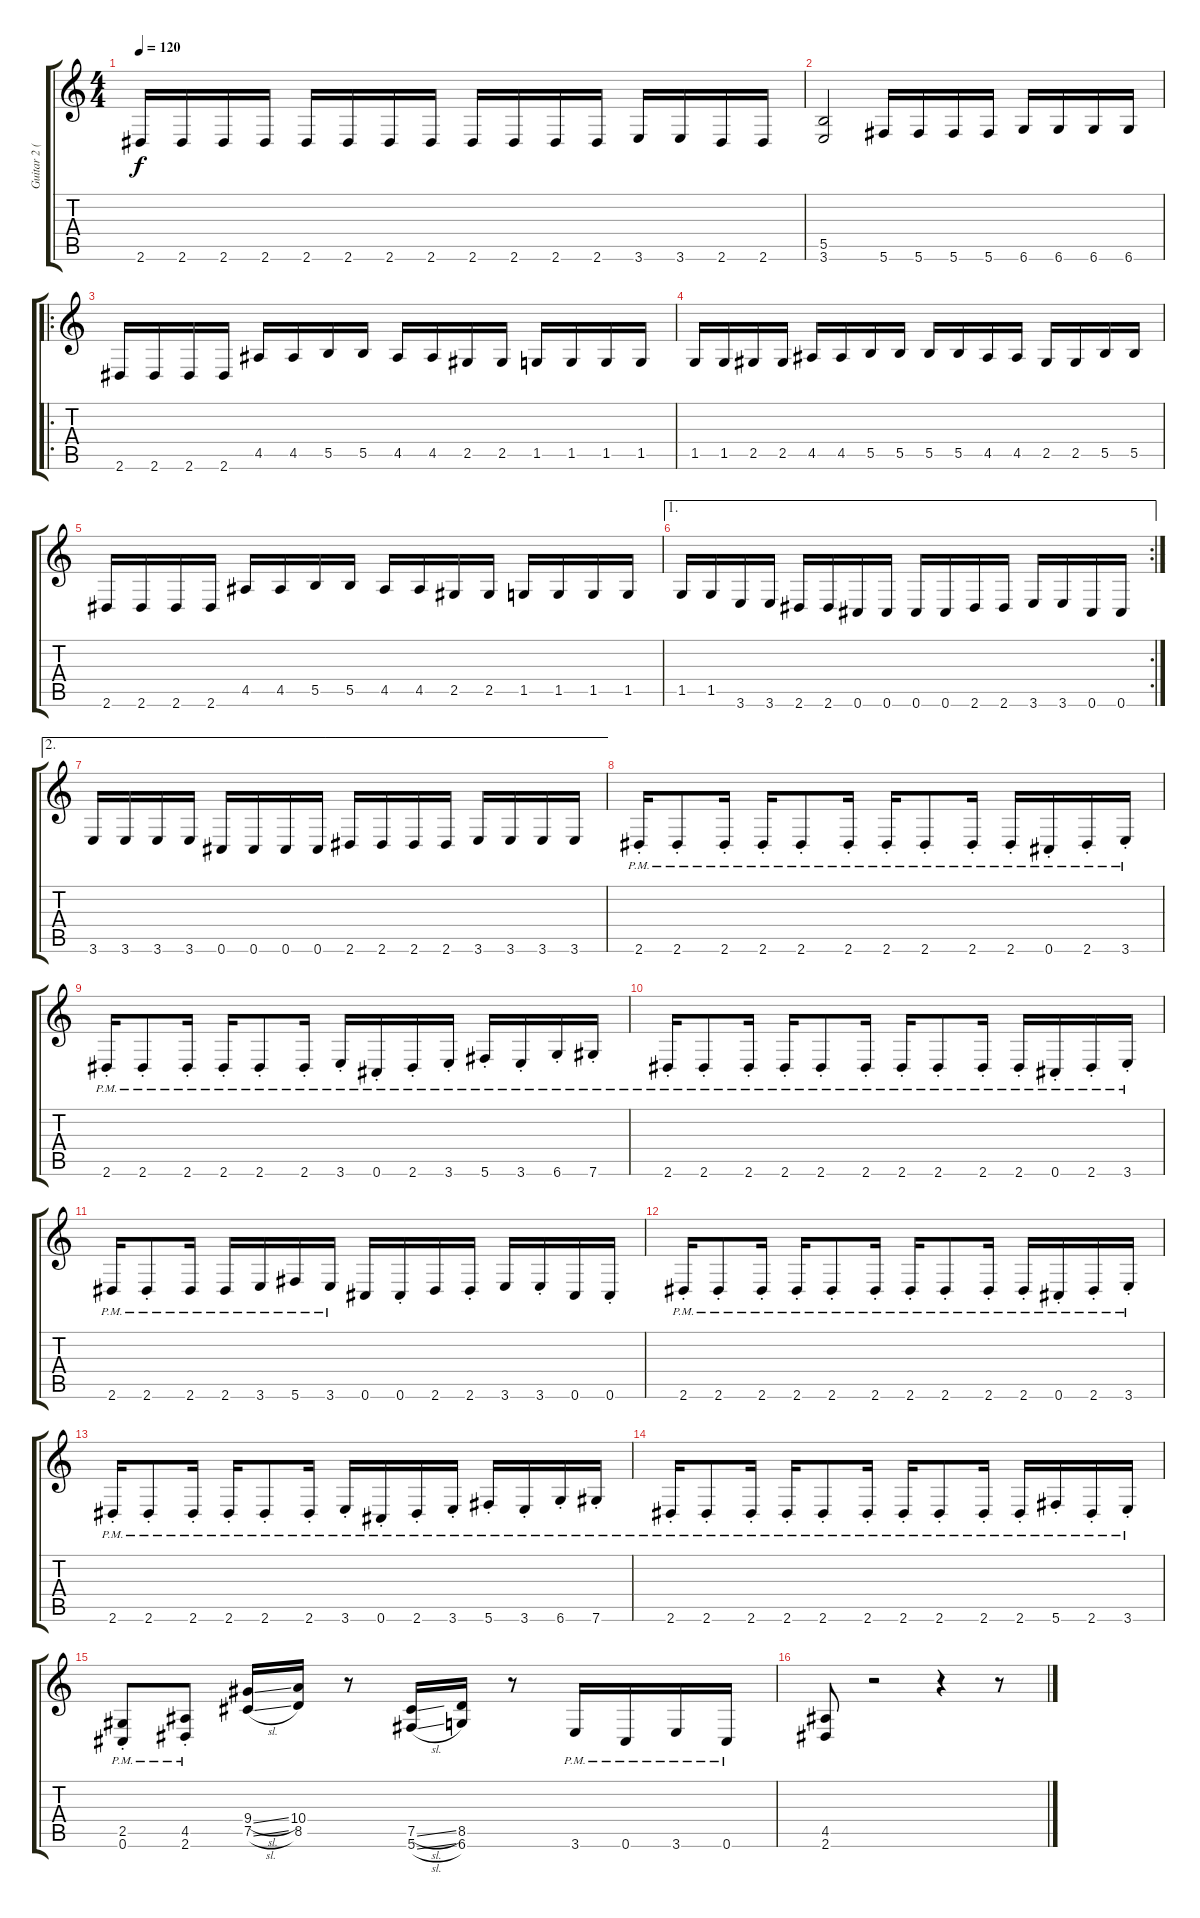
\track ("Guitar 2 (Left)" "Guitar 2 (") {instrument distortionguitar}
\staff {score tabs}
\tuning (Db4 Ab3 E3 B2 Gb2 Db2) {hide}
\ts (4 4)
\tempo 120
\clef g2
\ks c
2.6.16{dy f} 2.6.16 2.6.16 2.6.16 2.6.16 2.6.16 2.6.16 2.6.16 2.6.16 2.6.16 2.6.16 2.6.16 3.6.16 3.6.16 2.6.16 2.6.16 |
(5.5 3.6).2 5.6.16 5.6.16 5.6.16 5.6.16 6.6.16 6.6.16 6.6.16 6.6.16 |
\ro
2.6.16 2.6.16 2.6.16 2.6.16 4.5.16 4.5.16 5.5.16 5.5.16 4.5.16 4.5.16 2.5.16 2.5.16 1.5.16 1.5.16 1.5.16 1.5.16 |
1.5.16 1.5.16 2.5.16 2.5.16 4.5.16 4.5.16 5.5.16 5.5.16 5.5.16 5.5.16 4.5.16 4.5.16 2.5.16 2.5.16 5.5.16 5.5.16 |
2.6.16 2.6.16 2.6.16 2.6.16 4.5.16 4.5.16 5.5.16 5.5.16 4.5.16 4.5.16 2.5.16 2.5.16 1.5.16 1.5.16 1.5.16 1.5.16 |
\ae 1
\rc 2
1.5.16 1.5.16 3.6.16 3.6.16 2.6.16 2.6.16 0.6.16 0.6.16 0.6.16 0.6.16 2.6.16 2.6.16 3.6.16 3.6.16 0.6.16 0.6.16 |
\ae 2
3.6.16 3.6.16 3.6.16 3.6.16 0.6.16 0.6.16 0.6.16 0.6.16 2.6.16 2.6.16 2.6.16 2.6.16 3.6.16 3.6.16 3.6.16 3.6.16 |
2.6{pm st}.16 2.6{pm st}.8 2.6{pm st}.16 2.6{pm st}.16 2.6{pm st}.8 2.6{pm st}.16 2.6{pm st}.16 2.6{pm st}.8 2.6{pm st}.16 2.6{pm st}.16 0.6{pm st}.16 2.6{pm st}.16 3.6{pm st}.16 |
2.6{pm st}.16 2.6{pm st}.8 2.6{pm st}.16 2.6{pm st}.16 2.6{pm st}.8 2.6{pm st}.16 3.6{pm st}.16 0.6{pm st}.16 2.6{pm st}.16 3.6{pm st}.16 5.6{pm st}.16 3.6{pm st}.16 6.6{pm st}.16 7.6{pm st}.16 |
2.6{pm st}.16 2.6{pm st}.8 2.6{pm st}.16 2.6{pm st}.16 2.6{pm st}.8 2.6{pm st}.16 2.6{pm st}.16 2.6{pm st}.8 2.6{pm st}.16 2.6{pm st}.16 0.6{pm st}.16 2.6{pm st}.16 3.6{pm st}.16 |
2.6{pm}.16 2.6{pm st}.8 2.6{pm}.16 2.6{pm}.16 3.6{pm}.16 5.6{pm}.16 3.6{pm}.16 0.6.16 0.6{st}.16 2.6.16 2.6{st}.16 3.6.16 3.6{st}.16 0.6.16 0.6{st}.16 |
2.6{pm st}.16 2.6{pm st}.8 2.6{pm st}.16 2.6{pm st}.16 2.6{pm st}.8 2.6{pm st}.16 2.6{pm st}.16 2.6{pm st}.8 2.6{pm st}.16 2.6{pm st}.16 0.6{pm st}.16 2.6{pm st}.16 3.6{pm st}.16 |
2.6{pm st}.16 2.6{pm st}.8 2.6{pm st}.16 2.6{pm st}.16 2.6{pm st}.8 2.6{pm st}.16 3.6{pm st}.16 0.6{pm st}.16 2.6{pm st}.16 3.6{pm st}.16 5.6{pm st}.16 3.6{pm st}.16 6.6{pm st}.16 7.6{pm st}.16 |
2.6{pm st}.16 2.6{pm st}.8 2.6{pm st}.16 2.6{pm st}.16 2.6{pm st}.8 2.6{pm st}.16 2.6{pm st}.16 2.6{pm st}.8 2.6{pm st}.16 2.6{pm st}.16 5.6{pm st}.16 2.6{pm st}.16 3.6{pm st}.16 |
(2.5{pm st} 0.6{pm st}).8 (4.5{pm st} 2.6{pm st}).8 (9.4{sl} 7.5{sl}).16 (10.4 8.5).16 r.8 (7.5{sl} 5.6{sl}).16 (8.5 6.6).16 r.8 3.6{pm}.16 0.6{pm}.16 3.6{pm}.16 0.6{pm}.16 |
(4.5 2.6).8 r.2 r.4 r.8
